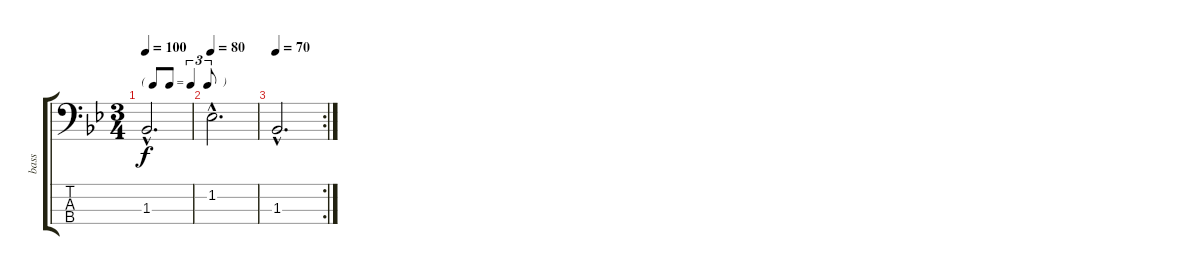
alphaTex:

\track ("bass" "bass") {instrument electricbassfinger}
\staff {score tabs}
\tuning (G2 D2 A1 E1) {hide}
\ts (3 4)
\tf triplet8th
\tempo 100
\clef f4
\ks bb
1.3{hac}.2{d dy f} |
\tempo 80
1.2{hac}.2{d} |
\rc 2
\tempo 70
1.3{hac}.2{d}
